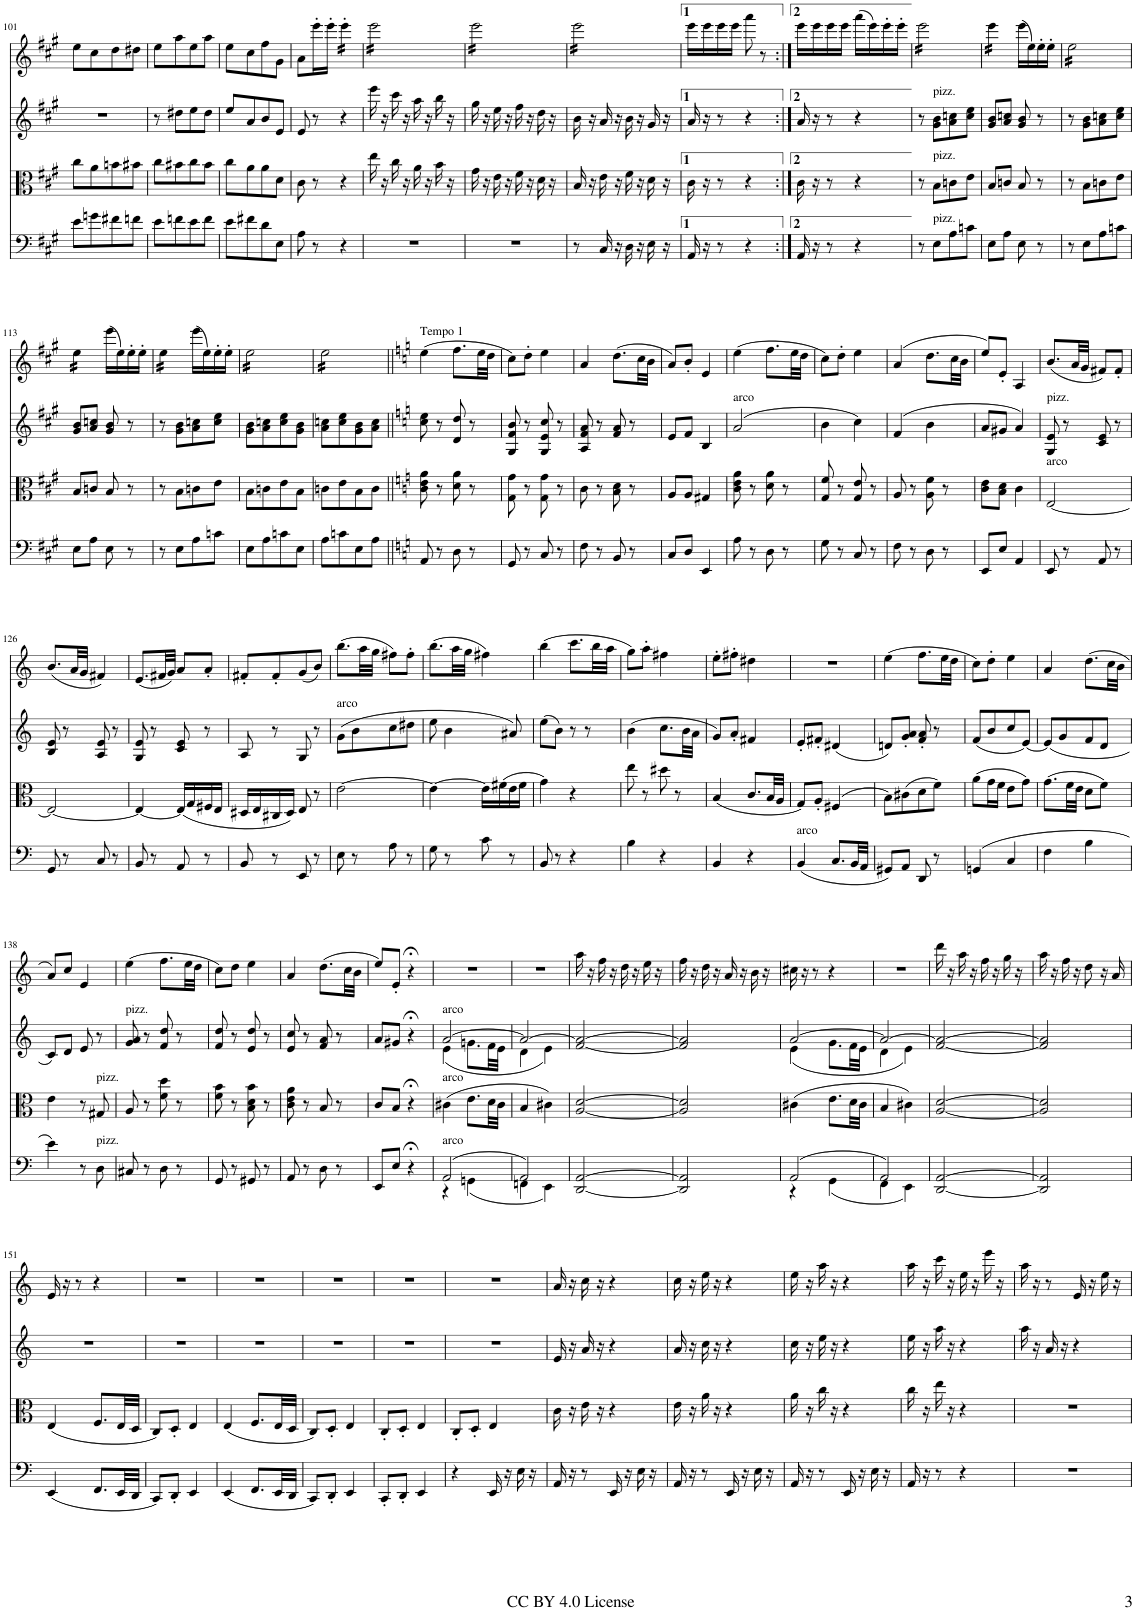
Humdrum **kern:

**kern	**kern	**kern	**kern
*part4	*part3	*part2	*part1
*staff4	*staff3	*staff2	*staff1
*I"Cello	*I"Viola	*I"Violin II	*I"Violin I
*	*I'Vla	*I'Vln	*I'Vln
!!LO:PB:g=z
*clefC4	*clefC3	*clefG2	*clefG2
*k[f#c#g#]	*k[f#c#g#]	*k[f#c#g#]	*k[f#c#g#]
*M2/4	*M2/4	*M2/4	*M2/4
=101	=101	=101	=101
8e\L	8cc#\L	2r	8ee\L
8gn\	8a\	.	8cc#\
8f#X\	8bn\	.	8dd\
8fn\J	8b#X\J	.	8dd#X\J
=102	=102	=102	=102
8e\L	8cc#\L	8r	8ee\L
8fn\	8b#X\	8dd#X\L	8aa\
8e\	8cc#\	8ee\	8ee\
8f\J	8b#\J	8dd#\J	8aa\J
=103	=103	=103	=103
8e\L	8cc#\L	8ee/L	8ee\L
8f#X\	8a\	8a/	8cc#\
8d\	8a\	8b/	8ff#\
8E\J	8d\J	8e/J	8g#\J
=104	=104	=104	=104
8A\	8c#\	8e/	8a\L
8r	8r	8r	16eee'\L
.	.	.	16eee'\JJ
*	*	*	*tremolo
4r	4r	4r	16eee'\LL
.	.	.	16eee'\
.	.	.	16eee'\
.	.	.	16eee'\JJ
=105	=105	=105	=105
2r	16ee\	16eee\	16eee\LL
.	16r	16r	16eee\
.	16cc#\	16ccc#\	16eee\
.	16r	16r	16eee\
.	16a\	16aa\	16eee\
.	16r	16r	16eee\
.	16b\	16bb\	16eee\
.	16r	16r	16eee\JJ
=106	=106	=106	=106
2r	16g#\	16gg#\	16eee\LL
.	16r	16r	16eee\
.	16e\	16ee\	16eee\
.	16r	16r	16eee\
.	16f#\	16ff#\	16eee\
.	16r	16r	16eee\
.	16d\	16dd\	16eee\
.	16r	16r	16eee\JJ
=107	=107	=107	=107
8r	16B/	16b\	16eee\LL
.	16r	16r	16eee\
16C#/	16e\	16a/	16eee\
16r	16r	16r	16eee\
16D\	16f#\	16b\	16eee\
16r	16r	16r	16eee\
16E\	16d\	16g#/	16eee\
16r	16r	16r	16eee\JJ
*	*	*	*Xtremolo
=108	=108	=108	=108
16AA/	16c#\	16a/	16eee\LL
16r	16r	16r	16eee\
8r	8r	8r	16eee\
.	.	.	16eee\JJ
4r	4r	4r	8aaa\
.	.	.	8r
=109:|!	=109:|!	=109:|!	=109:|!
16AA/	16c#\	16a/	16eee\LL
16r	16r	16r	16eee\
8r	8r	8r	16eee\
.	.	.	16eee\JJ
4r	4r	4r	(16aaa\LL
.	.	.	16eee\)
.	.	.	16eee'\
.	.	.	16eee'\JJ
=110	=110	=110	=110
*	*	*	*tremolo
8r	8r	8r	16eee\LL
.	.	.	16eee\
!	!	!LO:TX:a:t=pizz.	!
!	!LO:TX:a:t=pizz.	!	!
!LO:TX:a:t=pizz.	!	!	!
8E\L	8B\L	8g#\ 8b\L	16eee\
.	.	.	16eee\
8A\	8cn\	8a\ 8ccn\	16eee\
.	.	.	16eee\
8cn\J	8e\J	8cc\ 8ee\J	16eee\
.	.	.	16eee\JJ
=111	=111	=111	=111
8E\L	8B/L	8g#/ 8b/L	16eee\LL
.	.	.	16eee\
8A\J	8cn/J	8a/ 8ccn/J	16eee\
.	.	.	16eee\JJ
*	*	*	*Xtremolo
8E\	8B/	8g#/ 8b/	(16eee\LL
.	.	.	16ee\)
8r	8r	8r	16ee'\
.	.	.	16ee'\JJ
=112	=112	=112	=112
*	*	*	*tremolo
8r	8r	8r	16ee\LL
.	.	.	16ee\
8E\L	8B\L	8g#\ 8b\L	16ee\
.	.	.	16ee\
8A\	8cn\	8a\ 8ccn\	16ee\
.	.	.	16ee\
8cn\J	8e\J	8cc\ 8ee\J	16ee\
.	.	.	16ee\JJ
!!LO:LB:g=z
=113	=113	=113	=113
8E\L	8B/L	8g#/ 8b/L	16ee\LL
.	.	.	16ee\
8A\J	8cn/J	8a/ 8ccn/J	16ee\
.	.	.	16ee\JJ
*	*	*	*Xtremolo
8E\	8B/	8g#/ 8b/	(16eee\LL
.	.	.	16ee\)
8r	8r	8r	16ee'\
.	.	.	16ee'\JJ
=114	=114	=114	=114
*	*	*	*tremolo
8r	8r	8r	16ee\LL
.	.	.	16ee\
8E\L	8B\L	8g#\ 8b\L	16ee\
.	.	.	16ee\JJ
*	*	*	*Xtremolo
8A\	8cn\	8a\ 8ccn\	(16eee\LL
.	.	.	16ee\)
8cn\J	8e\J	8cc\ 8ee\J	16ee'\
.	.	.	16ee'\JJ
=115	=115	=115	=115
*	*	*	*tremolo
8E\L	8B\L	8g#\ 8b\L	16ee\LL
.	.	.	16ee\
8A\	8cn\	8a\ 8ccn\	16ee\
.	.	.	16ee\
8cn\	8e\	8cc\ 8ee\	16ee\
.	.	.	16ee\
8E\J	8B\J	8g#\ 8b\J	16ee\
.	.	.	16ee\JJ
=116	=116	=116	=116
8A\L	8cn\L	8a\ 8ccn\L	16ee\LL
.	.	.	16ee\
8cn\	8e\	8cc\ 8ee\	16ee\
.	.	.	16ee\
8E\	8B\	8g#\ 8b\	16ee\
.	.	.	16ee\
8A\J	8c\J	8a\ 8cc\J	16ee\
.	.	.	16ee\JJ
*	*	*	*Xtremolo
=117||	=117||	=117||	=117||
*k[]	*k[]	*k[]	*k[]
!	!	!	!LO:TX:a:t=Tempo 1
8AA/	8c\ 8e\ 8a\	8cc\ 8ee\	(4ee\
8r	8r	8r	.
8D\	8d\ 8a\	8d/ 8dd/	8.ff\L
8r	8r	8r	.
.	.	.	32ee\LL
.	.	.	32dd\JJJ
=118	=118	=118	=118
8GG/	8G\ 8g\	8G/ 8f/ 8b/	8cc\L)
8r	8r	8r	8dd'\J
8C/	8G\ 8g\	8G/ 8e/ 8cc/	4ee\
8r	8r	8r	.
=119	=119	=119	=119
8F\	8c\	8A/ 8f/ 8a/	4a/
8r	8r	8r	.
8BB/	8B\ 8d\	8f/ 8a/	(8.dd\L
8r	8r	8r	.
.	.	.	32cc\LL
.	.	.	32b\JJJ
=120	=120	=120	=120
8C/L	8A/L	8e/L	8a/L)
8D/J	8A/J	8f/J	8b'/J
4EE/	4G#X/	4B/	4e/
=121	=121	=121	=121
!	!	!LO:TX:a:t=arco	!
8A\	8c\ 8e\ 8a\	(2a/	(4ee\
8r	8r	.	.
8D\	8d\ 8a\	.	8.ff\L
8r	8r	.	.
.	.	.	32ee\LL
.	.	.	32dd\JJJ
=122	=122	=122	=122
8G\	8G/ 8f/	4b\	8cc\L)
8r	8r	.	8dd'\J
8C/	8G/ 8e/	4cc\)	4ee\
8r	8r	.	.
=123	=123	=123	=123
8F\	8A/	(4f/	(4a/
8r	8r	.	.
8D\	8A\ 8f\	4b\	8.dd\L
8r	8r	.	.
.	.	.	32cc\LL
.	.	.	32b\JJJ
=124	=124	=124	=124
8EE/L	8c\ 8e\L	8a/L	8ee/L)
8E/J	8B\ 8d\J	8g#X/J	8e'/J
4AA/	4c\	4a/)	4A/
=125	=125	=125	=125
!	!	!LO:TX:a:t=pizz.	!
!	!LO:TX:a:t=arco	!	!
8EE/	[2E/	8G/ 8e/	(8.b/L
8r	.	8r	.
.	.	.	32a/LL
.	.	.	32g/JJJ
8AA/	.	8c/ 8e/	8f#X/L)
8r	.	8r	8f#'/J
!!LO:LB:g=z
=126	=126	=126	=126
8GG/	2E/_	8B/ 8e/	(8.b/L
8r	.	8r	.
.	.	.	32a/LL
.	.	.	32g/JJJ
8C/	.	8A/ 8e/	4f#X/)
8r	.	8r	.
=127	=127	=127	=127
8BB/	4E/_	8G/ 8e/	(8.e/L
8r	.	8r	.
.	.	.	32f#X/LL
.	.	.	32g/JJJ)
8AA/	(16E/LL]	8c/ 8e/	8a/L
.	16G/	.	.
8r	16F#X/	8r	8a'/J
.	16E/JJ	.	.
=128	=128	=128	=128
8BB/	16D#X/LL	8A/	8f#X'/L
.	16E/	.	.
8r	16C#X/	8r	8f#'/
.	16D#/JJ)	.	.
8EE/	8E/	8G/	(8g/
8r	8r	8r	8b/J)
=129	=129	=129	=129
!	!	!LO:TX:a:t=arco	!
8E\	[2e\	(8g\L	(8.bb\L
8r	.	8b\	.
.	.	.	32aa\LL
.	.	.	32gg\JJJ
8A\	.	8cc\	8ff#X\L)
8r	.	8dd#X\J	8ff#'\J
=130	=130	=130	=130
8G\	4e\_	8ee\	(8.bb\L
8r	.	4b\	.
.	.	.	32aa\LL
.	.	.	32gg\JJJ
8c\	16e\LL]	.	4ff#X\)
.	(16f#X\	.	.
8r	16e\	8a#X/)	.
.	16f#\JJ	.	.
=131	=131	=131	=131
8BB/	4g\)	(8ee\L	(4bb\
8r	.	8b\J)	.
4r	4r	8r	8.ccc\L
.	.	8r	.
.	.	.	32bb\LL
.	.	.	32aa\JJJ
=132	=132	=132	=132
4B\	8ee\	(4b\	8gg\L)
.	8r	.	8aa'\J
4r	8dd#X\	8.cc\L	4ff#X\
.	8r	.	.
.	.	32b\LL	.
.	.	32a\JJJ	.
=133	=133	=133	=133
4BB/	(4B/	8g/L)	8ee'\L
.	.	8a'/J	8ff#X'\J
4r	8.c/L	4f#X/	4dd#X\
.	32B/LL	.	.
.	32A/JJJ	.	.
=134	=134	=134	=134
!LO:TX:a:t=arco	!	!	!
(4BB/	8G/L)	8e'/L	2r
.	8A'/J	8f#X'/J	.
8.C/L	(4F#X/	(4d#X/	.
32BB/LL	.	.	.
32AA/JJJ	.	.	.
=135	=135	=135	=135
8GG#X/L)	8B\L)	8dn/L)	(4ee\
8AA/J	(8c#X\	8g/' 8a/'J	.
8DD/	8d\	8f/' 8a/'	8.ff\L
8r	8f\J)	8r	.
.	.	.	32ee\LL
.	.	.	32dd\JJJ
=136	=136	=136	=136
(4GGn/	(8a\L	(8f/L	8cc\L)
.	16g\L	8b/	8dd'\J
.	16f\JJ	.	.
4C/	8e\L	8cc/	4ee\
.	8g\J)	[8e/J)	.
=137	=137	=137	=137
4F\	(8.g\L	(8e/L]	4a/
.	.	8g/	.
.	32f\LL	.	.
.	32e\JJJ	.	.
4B\	8d\L	8f/	(8.dd\L
.	8f\J)	8d/J	.
.	.	.	32cc\LL
.	.	.	32b\JJJ
!!LO:LB:g=z
=138	=138	=138	=138
4e\)	4e\	8c/L)	8a/L)
.	.	8d/J	8cc/J
8r	8r	8e/	4e/
!	!LO:TX:a:t=pizz.	!	!
!LO:TX:a:t=pizz.	!	!	!
8D\	8G#X/	8r	.
=139	=139	=139	=139
!	!	!LO:TX:a:t=pizz.	!
8C#X/	8A/	8g/ 8a/	(4ee\
8r	8r	8r	.
8D\	8f\ 8dd\	8f/ 8dd/	8.ff\L
8r	8r	8r	.
.	.	.	32ee\LL
.	.	.	32dd\JJJ
=140	=140	=140	=140
8GG/	8f\ 8b\	8f/ 8dd/	8cc\L)
8r	8r	8r	8dd\J
8GG#X/	8B\ 8d\ 8b\	8e/ 8dd/	4ee\
8r	8r	8r	.
=141	=141	=141	=141
8AA/	8c\ 8e\ 8a\	8e/ 8cc/	4a/
8r	8r	8r	.
8D\	8B/	8f/ 8a/	(8.dd\L
8r	8r	8r	.
.	.	.	32cc\LL
.	.	.	32b\JJJ
=142	=142	=142	=142
8EE/L	8c/L	8a/L	8ee/L)
8E/J	8B/J	8g#X/J	8e'/J
4r;<	4r;<	4r;<	4r;<
=143	=143	=143	=143
*^	*	*^	*
!	!	!	!LO:TX:a:t=arco	!	!
!	!	!LO:TX:a:t=arco	!	!	!
!LO:TX:a:t=arco	!	!	!	!	!
(2AA/	4r	(4c#X\	[2a/	(4e\	2r
.	(4GGn\	8.e\L	.	8.gn\L	.
.	.	32d\LL	.	32f\LL	.
.	.	32c#\JJJ	.	32e\JJJ	.
=144	=144	=144	=144	=144	=144
2AA/)	4FFn\	4B/	2a/_	4d\	2r
.	4EE\)	4c#X\)	.	4e\)	.
*v	*v	*	*v	*v	*
=145	=145	=145	=145
[2DD/ [2AA/	[2A/ [2d/	[2f/ 2a/_	16aa\
.	.	.	16r
.	.	.	16ff\
.	.	.	16r
.	.	.	16dd\
.	.	.	16r
.	.	.	16ee\
.	.	.	16r
=146	=146	=146	=146
2DD/] 2AA/]	2A/] 2d/]	2f/] 2a/]	16ff\
.	.	.	16r
.	.	.	16dd\
.	.	.	16r
.	.	.	16a/
.	.	.	16r
.	.	.	16b\
.	.	.	16r
=147	=147	=147	=147
*^	*	*^	*
(2AA/	4r	(4c#X\	[2a/	(4e\	16cc#X\
.	.	.	.	.	16r
.	.	.	.	.	8r
.	(4GG\	8.e\L	.	8.g\L	4r
.	.	32d\LL	.	32f\LL	.
.	.	32c#\JJJ	.	32e\JJJ	.
=148	=148	=148	=148	=148	=148
2AA/)	4FF\	4B/	2a/_	4d\	2r
.	4EE\)	4c#X\)	.	4e\)	.
*v	*v	*	*v	*v	*
=149	=149	=149	=149
[2DD/ [2AA/	[2A/ [2d/	[2f/ 2a/_	16ddd\
.	.	.	16r
.	.	.	16aa\
.	.	.	16r
.	.	.	16ff\
.	.	.	16r
.	.	.	16gg\
.	.	.	16r
=150	=150	=150	=150
2DD/] 2AA/]	2A/] 2d/]	2f/] 2a/]	16aa\
.	.	.	16r
.	.	.	16ff\
.	.	.	16r
.	.	.	8dd\
.	.	.	16r
.	.	.	16a/
!!LO:LB:g=z
=151	=151	=151	=151
(4EE/	(4E/	2r	16e/
.	.	.	16r
.	.	.	8r
8.FF/L	8.F/L	.	4r
32EE/LL	32E/LL	.	.
32DD/JJJ	32D/JJJ	.	.
=152	=152	=152	=152
8CC/L)	8C/L)	2r	2r
8DD'/J	8D'/J	.	.
4EE/	4E/	.	.
=153	=153	=153	=153
(4EE/	(4E/	2r	2r
8.FF/L	8.F/L	.	.
32EE/LL	32E/LL	.	.
32DD/JJJ	32D/JJJ	.	.
=154	=154	=154	=154
8CC/L)	8C/L)	2r	2r
8DD'/J	8D'/J	.	.
4EE/	4E/	.	.
=155	=155	=155	=155
8CC'/L	8C'/L	2r	2r
8DD'/J	8D'/J	.	.
4EE/	4E/	.	.
=156	=156	=156	=156
4r	8C'/L	2r	2r
.	8D'/J	.	.
16EE/	4E/	.	.
16r	.	.	.
16E\	.	.	.
16r	.	.	.
=157	=157	=157	=157
16AA/	16c\	16e/	16a/
16r	16r	16r	16r
8r	16e\	16a/	16cc\
.	16r	16r	16r
16EE/	4r	4r	4r
16r	.	.	.
16E\	.	.	.
16r	.	.	.
=158	=158	=158	=158
16AA/	16e\	16a/	16cc\
16r	16r	16r	16r
8r	16a\	16cc\	16ee\
.	16r	16r	16r
16EE/	4r	4r	4r
16r	.	.	.
16E\	.	.	.
16r	.	.	.
=159	=159	=159	=159
16AA/	16a\	16cc\	16ee\
16r	16r	16r	16r
8r	16cc\	16ee\	16aa\
.	16r	16r	16r
16EE/	4r	4r	4r
16r	.	.	.
16E\	.	.	.
16r	.	.	.
=160	=160	=160	=160
16AA/	16cc\	16ee\	16aa\
16r	16r	16r	16r
8r	16ee\	16aa\	16ccc\
.	16r	16r	16r
4r	4r	4r	16ee\
.	.	.	16r
.	.	.	16eee\
.	.	.	16r
=161	=161	=161	=161
2r	2r	16aa\	16aa\
.	.	16r	16r
.	.	16a/	8r
.	.	16r	.
.	.	4r	16e/
.	.	.	16r
.	.	.	16ee\
.	.	.	16r
=	=	=	=
*-	*-	*-	*-
